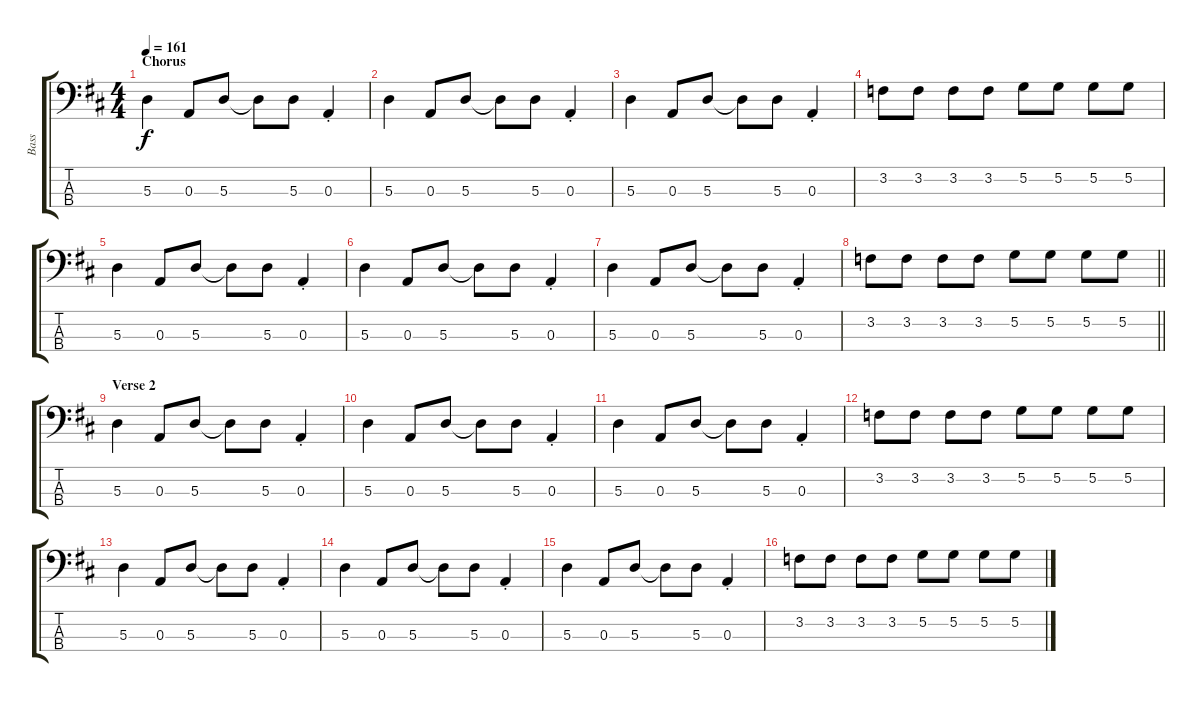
\track ("Bass" "Bass") {instrument overdrivenguitar}
\staff {score tabs}
\tuning (G2 D2 A1 E1) {hide}
\ts (4 4)
\section ("" "Chorus")
\tempo 161
\clef f4
\ks d
5.3.4{dy f} 0.3.8 5.3.8 5.3{t}.8 5.3.8 0.3{st}.4 |
5.3.4 0.3.8 5.3.8 5.3{t}.8 5.3.8 0.3{st}.4 |
5.3.4 0.3.8 5.3.8 5.3{t}.8 5.3.8 0.3{st}.4 |
3.2.8 3.2.8 3.2.8 3.2.8 5.2.8 5.2.8 5.2.8 5.2.8 |
5.3.4 0.3.8 5.3.8 5.3{t}.8 5.3.8 0.3{st}.4 |
5.3.4 0.3.8 5.3.8 5.3{t}.8 5.3.8 0.3{st}.4 |
5.3.4 0.3.8 5.3.8 5.3{t}.8 5.3.8 0.3{st}.4 |
\barLineRight lightlight
3.2.8 3.2.8 3.2.8 3.2.8 5.2.8 5.2.8 5.2.8 5.2.8 |
\section ("" "Verse 2")
5.3.4 0.3.8 5.3.8 5.3{t}.8 5.3.8 0.3{st}.4 |
5.3.4 0.3.8 5.3.8 5.3{t}.8 5.3.8 0.3{st}.4 |
5.3.4 0.3.8 5.3.8 5.3{t}.8 5.3.8 0.3{st}.4 |
3.2.8 3.2.8 3.2.8 3.2.8 5.2.8 5.2.8 5.2.8 5.2.8 |
5.3.4 0.3.8 5.3.8 5.3{t}.8 5.3.8 0.3{st}.4 |
5.3.4 0.3.8 5.3.8 5.3{t}.8 5.3.8 0.3{st}.4 |
5.3.4 0.3.8 5.3.8 5.3{t}.8 5.3.8 0.3{st}.4 |
3.2.8 3.2.8 3.2.8 3.2.8 5.2.8 5.2.8 5.2.8 5.2.8
